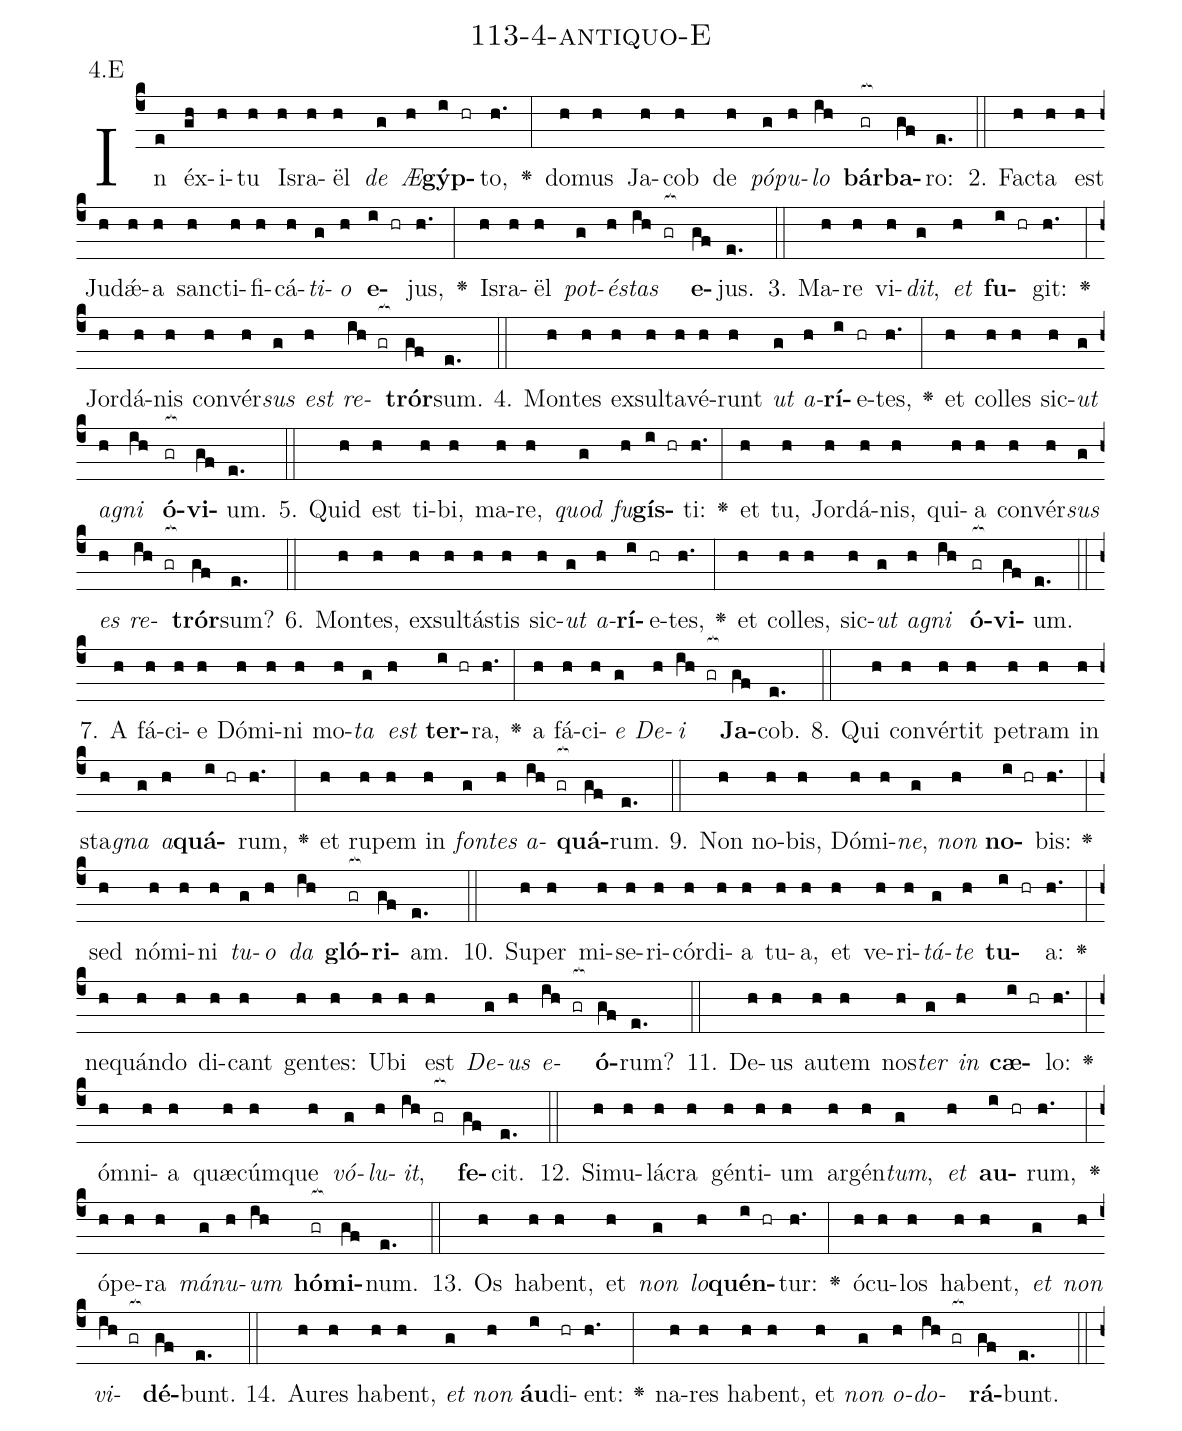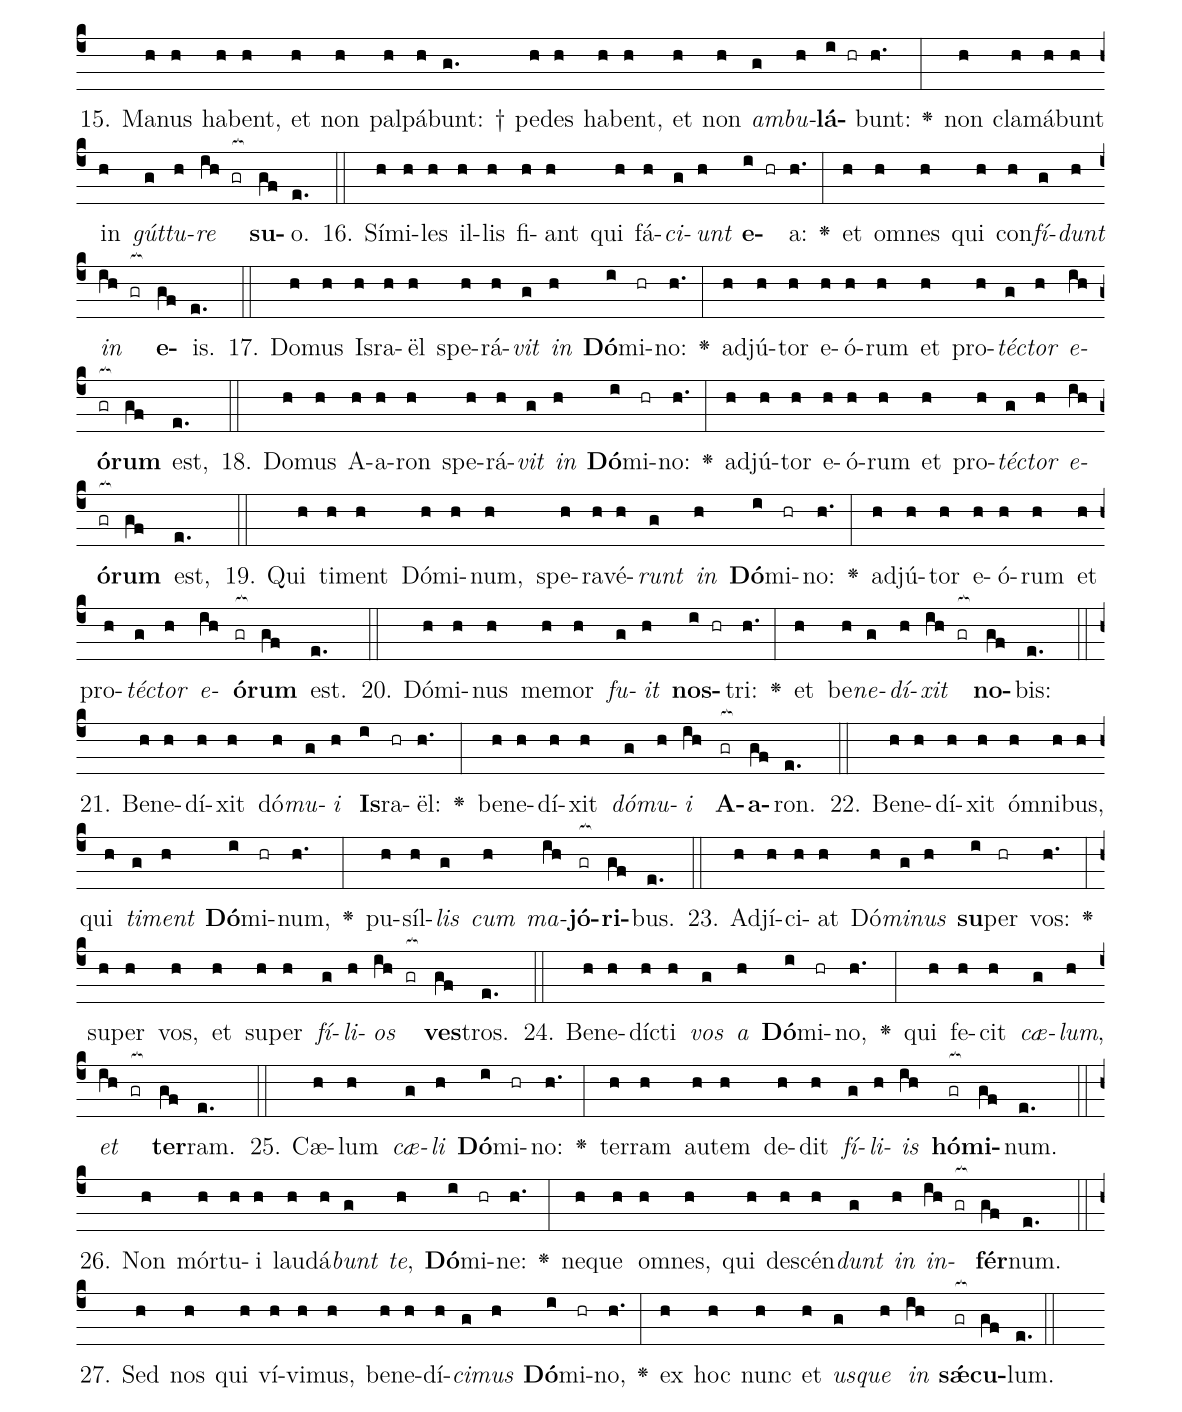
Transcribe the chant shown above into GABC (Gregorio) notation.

name: 113-4-antiquo-E;
annotation: 4.E;
%%
(c4)In(e) éx(gh)i(h)tu(h) Is(h)ra(h)ël(h) <i>de</i>(g) <i>Æ</i>(h)<b>gýp</b>(i hr)to,(h.) <v>\greheightstar</v>(:) do(h)mus(h) Ja(h)cob(h) de(h) <i>pó</i>(g)<i>pu</i>(h)<i>lo</i>(ih) <b>bár</b>(gr[ocb:1{])<b>ba</b>(gf[ocb:0}])ro:(e.) (::)
2. Fac(h)ta(h) est(h) Ju(h)dǽ(h)a(h) sanc(h)ti(h)fi(h)cá(h)<i>ti</i>(g)<i>o</i>(h) <b>e</b>(i hr)jus,(h.) <v>\greheightstar</v>(:) Is(h)ra(h)ël(h) <i>pot</i>(g)<i>és</i>(h)<i>tas</i>(ih gr[ocb:1{]) <b>e</b>(gf[ocb:0}])jus.(e.) (::)
3. Ma(h)re(h) vi(h)<i>dit</i>,(g) <i>et</i>(h) <b>fu</b>(i hr)git:(h.) <v>\greheightstar</v>(:) Jor(h)dá(h)nis(h) con(h)vér(h)<i>sus</i>(g) <i>est</i>(h) <i>re</i>(ih gr[ocb:1{])<b>trór</b>(gf[ocb:0}])sum.(e.) (::)
4. Mon(h)tes(h) ex(h)sul(h)ta(h)vé(h)runt(h) <i>ut</i>(g) <i>a</i>(h)<b>rí</b>(i)e(hr)tes,(h.) <v>\greheightstar</v>(:) et(h) col(h)les(h) sic(h)<i>ut</i>(g) <i>a</i>(h)<i>gni</i>(ih) <b>ó</b>(gr[ocb:1{])<b>vi</b>(gf[ocb:0}])um.(e.) (::)
5. Quid(h) est(h) ti(h)bi,(h) ma(h)re,(h) <i>quod</i>(g) <i>fu</i>(h)<b>gís</b>(i hr)ti:(h.) <v>\greheightstar</v>(:) et(h) tu,(h) Jor(h)dá(h)nis,(h) qui(h)a(h) con(h)vér(h)<i>sus</i>(g) <i>es</i>(h) <i>re</i>(ih gr[ocb:1{])<b>trór</b>(gf[ocb:0}])sum?(e.) (::)
6. Mon(h)tes,(h) ex(h)sul(h)tás(h)tis(h) sic(h)<i>ut</i>(g) <i>a</i>(h)<b>rí</b>(i)e(hr)tes,(h.) <v>\greheightstar</v>(:) et(h) col(h)les,(h) sic(h)<i>ut</i>(g) <i>a</i>(h)<i>gni</i>(ih) <b>ó</b>(gr[ocb:1{])<b>vi</b>(gf[ocb:0}])um.(e.) (::)
7. A(h) fá(h)ci(h)e(h) Dó(h)mi(h)ni(h) mo(h)<i>ta</i>(g) <i>est</i>(h) <b>ter</b>(i hr)ra,(h.) <v>\greheightstar</v>(:) a(h) fá(h)ci(h)<i>e</i>(g) <i>De</i>(h)<i>i</i>(ih gr[ocb:1{]) <b>Ja</b>(gf[ocb:0}])cob.(e.) (::)
8. Qui(h) con(h)vér(h)tit(h) pe(h)tram(h) in(h) sta(h)<i>gna</i>(g) <i>a</i>(h)<b>quá</b>(i hr)rum,(h.) <v>\greheightstar</v>(:) et(h) ru(h)pem(h) in(h) <i>fon</i>(g)<i>tes</i>(h) <i>a</i>(ih gr[ocb:1{])<b>quá</b>(gf[ocb:0}])rum.(e.) (::)
9. Non(h) no(h)bis,(h) Dó(h)mi(h)<i>ne</i>,(g) <i>non</i>(h) <b>no</b>(i hr)bis:(h.) <v>\greheightstar</v>(:) sed(h) nó(h)mi(h)ni(h) <i>tu</i>(g)<i>o</i>(h) <i>da</i>(ih) <b>gló</b>(gr[ocb:1{])<b>ri</b>(gf[ocb:0}])am.(e.) (::)
10. Su(h)per(h) mi(h)se(h)ri(h)cór(h)di(h)a(h) tu(h)a,(h) et(h) ve(h)ri(h)<i>tá</i>(g)<i>te</i>(h) <b>tu</b>(i hr)a:(h.) <v>\greheightstar</v>(:) ne(h)quán(h)do(h) di(h)cant(h) gen(h)tes:(h) U(h)bi(h) est(h) <i>De</i>(g)<i>us</i>(h) <i>e</i>(ih gr[ocb:1{])<b>ó</b>(gf[ocb:0}])rum?(e.) (::)
11. De(h)us(h) au(h)tem(h) nos(h)<i>ter</i>(g) <i>in</i>(h) <b>cæ</b>(i hr)lo:(h.) <v>\greheightstar</v>(:) óm(h)ni(h)a(h) quæ(h)cúm(h)que(h) <i>vó</i>(g)<i>lu</i>(h)<i>it</i>,(ih gr[ocb:1{]) <b>fe</b>(gf[ocb:0}])cit.(e.) (::)
12. Si(h)mu(h)lá(h)cra(h) gén(h)ti(h)um(h) ar(h)gén(h)<i>tum</i>,(g) <i>et</i>(h) <b>au</b>(i hr)rum,(h.) <v>\greheightstar</v>(:) ó(h)pe(h)ra(h) <i>má</i>(g)<i>nu</i>(h)<i>um</i>(ih) <b>hó</b>(gr[ocb:1{])<b>mi</b>(gf[ocb:0}])num.(e.) (::)
13. Os(h) ha(h)bent,(h) et(h) <i>non</i>(g) <i>lo</i>(h)<b>quén</b>(i hr)tur:(h.) <v>\greheightstar</v>(:) ó(h)cu(h)los(h) ha(h)bent,(h) <i>et</i>(g) <i>non</i>(h) <i>vi</i>(ih gr[ocb:1{])<b>dé</b>(gf[ocb:0}])bunt.(e.) (::)
14. Au(h)res(h) ha(h)bent,(h) <i>et</i>(g) <i>non</i>(h) <b>áu</b>(i)di(hr)ent:(h.) <v>\greheightstar</v>(:) na(h)res(h) ha(h)bent,(h) et(h) <i>non</i>(g) <i>o</i>(h)<i>do</i>(ih gr[ocb:1{])<b>rá</b>(gf[ocb:0}])bunt.(e.) (::)
15. Ma(h)nus(h) ha(h)bent,(h) et(h) non(h) pal(h)pá(h)bunt: †(g.) pe(h)des(h) ha(h)bent,(h) et(h) non(h) <i>am</i>(g)<i>bu</i>(h)<b>lá</b>(i hr)bunt:(h.) <v>\greheightstar</v>(:) non(h) cla(h)má(h)bunt(h) in(h) <i>gút</i>(g)<i>tu</i>(h)<i>re</i>(ih gr[ocb:1{]) <b>su</b>(gf[ocb:0}])o.(e.) (::)
16. Sí(h)mi(h)les(h) il(h)lis(h) fi(h)ant(h) qui(h) fá(h)<i>ci</i>(g)<i>unt</i>(h) <b>e</b>(i hr)a:(h.) <v>\greheightstar</v>(:) et(h) om(h)nes(h) qui(h) con(h)<i>fí</i>(g)<i>dunt</i>(h) <i>in</i>(ih gr[ocb:1{]) <b>e</b>(gf[ocb:0}])is.(e.) (::)
17. Do(h)mus(h) Is(h)ra(h)ël(h) spe(h)rá(h)<i>vit</i>(g) <i>in</i>(h) <b>Dó</b>(i)mi(hr)no:(h.) <v>\greheightstar</v>(:) ad(h)jú(h)tor(h) e(h)ó(h)rum(h) et(h) pro(h)<i>téc</i>(g)<i>tor</i>(h) <i>e</i>(ih)<b>ó</b>(gr[ocb:1{])<b>rum</b>(gf[ocb:0}]) est,(e.) (::)
18. Do(h)mus(h) A(h)a(h)ron(h) spe(h)rá(h)<i>vit</i>(g) <i>in</i>(h) <b>Dó</b>(i)mi(hr)no:(h.) <v>\greheightstar</v>(:) ad(h)jú(h)tor(h) e(h)ó(h)rum(h) et(h) pro(h)<i>téc</i>(g)<i>tor</i>(h) <i>e</i>(ih)<b>ó</b>(gr[ocb:1{])<b>rum</b>(gf[ocb:0}]) est,(e.) (::)
19. Qui(h) ti(h)ment(h) Dó(h)mi(h)num,(h) spe(h)ra(h)vé(h)<i>runt</i>(g) <i>in</i>(h) <b>Dó</b>(i)mi(hr)no:(h.) <v>\greheightstar</v>(:) ad(h)jú(h)tor(h) e(h)ó(h)rum(h) et(h) pro(h)<i>téc</i>(g)<i>tor</i>(h) <i>e</i>(ih)<b>ó</b>(gr[ocb:1{])<b>rum</b>(gf[ocb:0}]) est.(e.) (::)
20. Dó(h)mi(h)nus(h) me(h)mor(h) <i>fu</i>(g)<i>it</i>(h) <b>nos</b>(i hr)tri:(h.) <v>\greheightstar</v>(:) et(h) be(h)<i>ne</i>(g)<i>dí</i>(h)<i>xit</i>(ih gr[ocb:1{]) <b>no</b>(gf[ocb:0}])bis:(e.) (::)
21. Be(h)ne(h)dí(h)xit(h) dó(h)<i>mu</i>(g)<i>i</i>(h) <b>Is</b>(i)ra(hr)ël:(h.) <v>\greheightstar</v>(:) be(h)ne(h)dí(h)xit(h) <i>dó</i>(g)<i>mu</i>(h)<i>i</i>(ih) <b>A</b>(gr[ocb:1{])<b>a</b>(gf[ocb:0}])ron.(e.) (::)
22. Be(h)ne(h)dí(h)xit(h) óm(h)ni(h)bus,(h) qui(h) <i>ti</i>(g)<i>ment</i>(h) <b>Dó</b>(i)mi(hr)num,(h.) <v>\greheightstar</v>(:) pu(h)síl(h)<i>lis</i>(g) <i>cum</i>(h) <i>ma</i>(ih)<b>jó</b>(gr[ocb:1{])<b>ri</b>(gf[ocb:0}])bus.(e.) (::)
23. Ad(h)jí(h)ci(h)at(h) Dó(h)<i>mi</i>(g)<i>nus</i>(h) <b>su</b>(i)per(hr) vos:(h.) <v>\greheightstar</v>(:) su(h)per(h) vos,(h) et(h) su(h)per(h) <i>fí</i>(g)<i>li</i>(h)<i>os</i>(ih gr[ocb:1{]) <b>ves</b>(gf[ocb:0}])tros.(e.) (::)
24. Be(h)ne(h)díc(h)ti(h) <i>vos</i>(g) <i>a</i>(h) <b>Dó</b>(i)mi(hr)no,(h.) <v>\greheightstar</v>(:) qui(h) fe(h)cit(h) <i>cæ</i>(g)<i>lum</i>,(h) <i>et</i>(ih gr[ocb:1{]) <b>ter</b>(gf[ocb:0}])ram.(e.) (::)
25. Cæ(h)lum(h) <i>cæ</i>(g)<i>li</i>(h) <b>Dó</b>(i)mi(hr)no:(h.) <v>\greheightstar</v>(:) ter(h)ram(h) au(h)tem(h) de(h)dit(h) <i>fí</i>(g)<i>li</i>(h)<i>is</i>(ih) <b>hó</b>(gr[ocb:1{])<b>mi</b>(gf[ocb:0}])num.(e.) (::)
26. Non(h) mór(h)tu(h)i(h) lau(h)dá(h)<i>bunt</i>(g) <i>te</i>,(h) <b>Dó</b>(i)mi(hr)ne:(h.) <v>\greheightstar</v>(:) ne(h)que(h) om(h)nes,(h) qui(h) de(h)scén(h)<i>dunt</i>(g) <i>in</i>(h) <i>in</i>(ih gr[ocb:1{])<b>fér</b>(gf[ocb:0}])num.(e.) (::)
27. Sed(h) nos(h) qui(h) ví(h)vi(h)mus,(h) be(h)ne(h)dí(h)<i>ci</i>(g)<i>mus</i>(h) <b>Dó</b>(i)mi(hr)no,(h.) <v>\greheightstar</v>(:) ex(h) hoc(h) nunc(h) et(h) <i>us</i>(g)<i>que</i>(h) <i>in</i>(ih) <b>sǽ</b>(gr[ocb:1{])<b>cu</b>(gf[ocb:0}])lum.(e.) (::)
